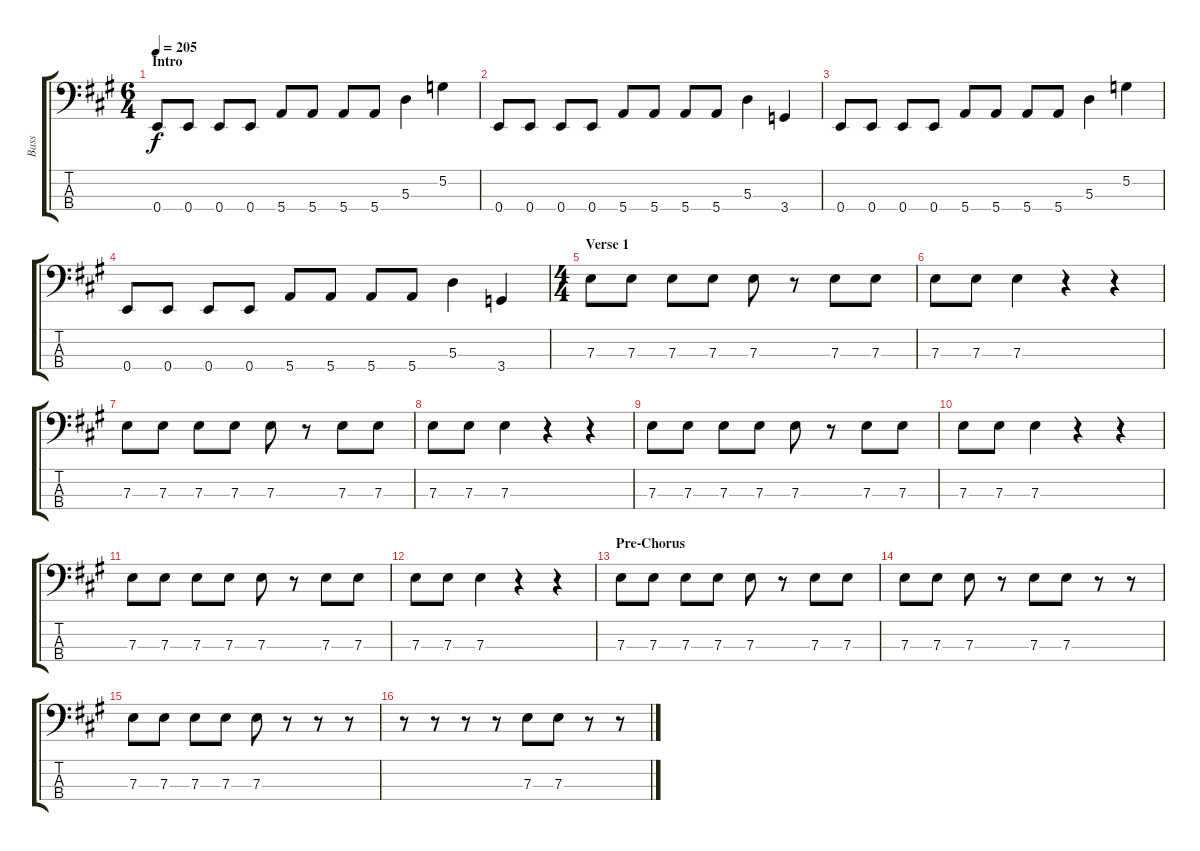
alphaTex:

\track ("Bass" "Bass") {instrument electricbassfinger}
\staff {score tabs}
\tuning (G2 D2 A1 E1) {hide}
\ts (6 4)
\section ("" "Intro")
\tempo 205
\clef f4
\ks a
0.4.8{dy f instrument electricbassfinger} 0.4.8 0.4.8 0.4.8 5.4.8 5.4.8 5.4.8 5.4.8 5.3.4 5.2.4 |
0.4.8 0.4.8 0.4.8 0.4.8 5.4.8 5.4.8 5.4.8 5.4.8 5.3.4 3.4.4 |
0.4.8 0.4.8 0.4.8 0.4.8 5.4.8 5.4.8 5.4.8 5.4.8 5.3.4 5.2.4 |
0.4.8 0.4.8 0.4.8 0.4.8 5.4.8 5.4.8 5.4.8 5.4.8 5.3.4 3.4.4 |
\ts (4 4)
\section ("" "Verse 1")
7.3.8 7.3.8 7.3.8 7.3.8 7.3.8 r.8 7.3.8 7.3.8 |
7.3.8 7.3.8 7.3.4 r.4 r.4 |
7.3.8 7.3.8 7.3.8 7.3.8 7.3.8 r.8 7.3.8 7.3.8 |
7.3.8 7.3.8 7.3.4 r.4 r.4 |
7.3.8 7.3.8 7.3.8 7.3.8 7.3.8 r.8 7.3.8 7.3.8 |
7.3.8 7.3.8 7.3.4 r.4 r.4 |
7.3.8 7.3.8 7.3.8 7.3.8 7.3.8 r.8 7.3.8 7.3.8 |
7.3.8 7.3.8 7.3.4 r.4 r.4 |
\section ("" "Pre-Chorus")
7.3.8 7.3.8 7.3.8 7.3.8 7.3.8 r.8 7.3.8 7.3.8 |
7.3.8 7.3.8 7.3.8 r.8 7.3.8 7.3.8 r.8 r.8 |
7.3.8 7.3.8 7.3.8 7.3.8 7.3.8 r.8 r.8 r.8 |
r.8 r.8 r.8 r.8 7.3.8 7.3.8 r.8 r.8
